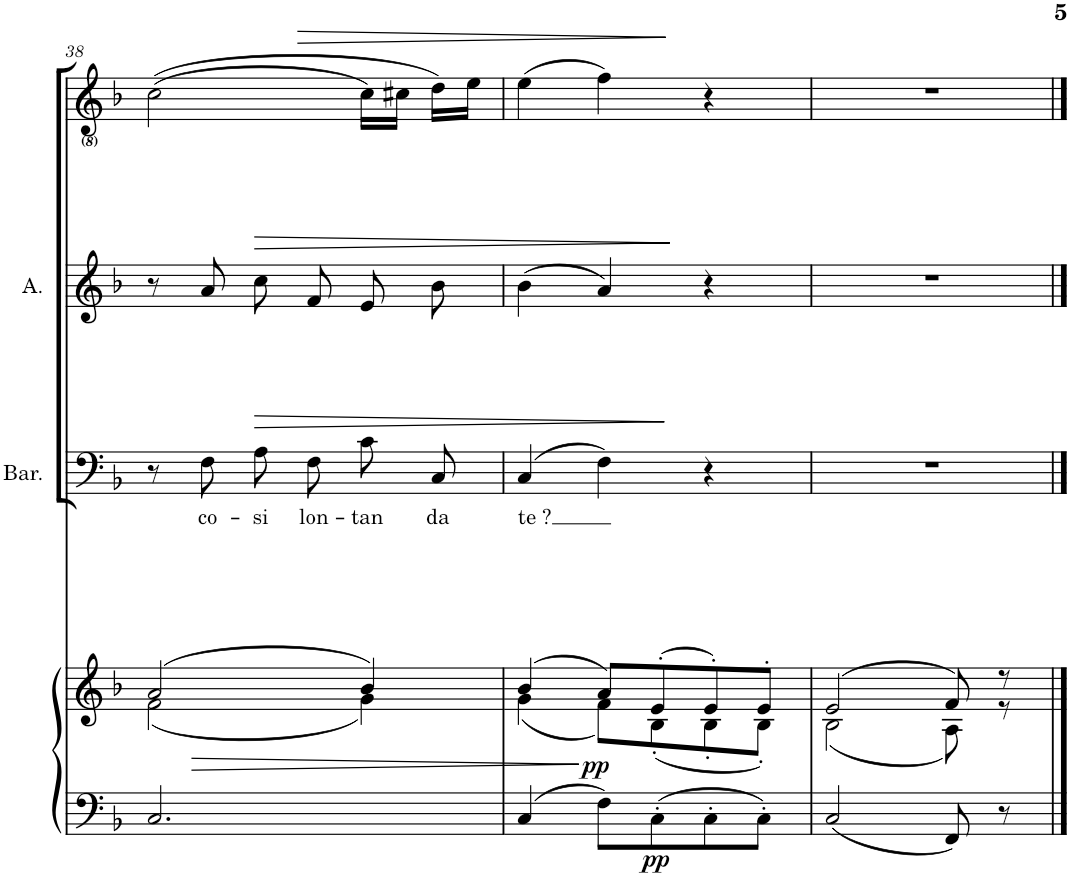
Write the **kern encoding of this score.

**kern	**kern	**dynam	**kern	**text	**dynam	**kern	**dynam	**kern	**dynam
*part4	*part4	*part4	*part3	*part3	*part3	*part2	*part2	*part1	*part1
*staff5	*staff4	*staff4/5	*staff3	*staff3	*staff3	*staff2	*staff2	*staff1	*staff1
*I"Piano	*	*	*I"Baryton	*	*	*I"Alto	*	*I"Voice	*
*I'Pno	*	*	*I'Bar.	*	*	*I'A.	*	*I'V	*
!!LO:PB:g=z
*clefF4	*clefG2	*	*clefF4	*	*	*clefG2	*	*clefG2	*
*k[b-]	*k[b-]	*	*k[b-]	*	*	*k[b-]	*	*k[b-]	*
*M3/4	*M3/4	*	*M3/4	*	*	*M3/4	*	*M3/4	*
=38	=38	=38	=38	=38	=38	=38	=38	=38	=38
!	!	!LO:HP:b	!	!	!	!	!	!	!
*	*^	*	*	*	*	*	*	*	*
2.C/	(2a/	(2f\	>	8r	.	.	8r	.	((2cc\	.
!	!	!	!	!	!LO:LY:b	!	!	!	!	!
.	.	.	.	8F\	co-	.	8a/	.	.	.
!	!	!	!	!	!LO:LY:b	!LO:HP:b	!	!LO:HP:b	!	!
.	.	.	.	8A\L	-si	>	8cc/L	>	.	.
!	!	!	!	!	!LO:LY:b	!	!	!	!	!
.	.	.	.	8F\J	lon-	.	8f/J	.	.	.
!	!	!	!	!	!LO:LY:b	!	!	!	!	!LO:HP:b
.	4b-/)	4g\)	.	8c\L	-tan	.	8e/L	.	16cc\LL)	>
.	.	.	.	.	.	.	.	.	16cc#X\JJ	.
!	!	!	!	!	!LO:LY:b	!	!	!	!	!
.	.	.	.	8C\J	da	.	8b-/J	.	16dd\LL)	.
.	.	.	.	.	.	.	.	.	16ee\JJ	.
=39	=39	=39	=39	=39	=39	=39	=39	=39	=39	=39
!	!	!	!	!	!LO:LY:b	!	!	!	!	!
4C/	(4b-/	(4g\	.	(4C/	te ?	.	(4b-\	.	(4ee\	.
!	!	!	!LO:DY:n=1:b	!	!	!	!	!	!	!
8F\L	8a/L)	8f\L)	] pp	4F\)	.	.	4a/)	.	4ff\)	.
!	!	!	!LO:DY:n=2:b=2	!	!	!	!	!	!	!
8C'\	(8e'/	(8B-'\	pp	.	.	.	.	.	.	.
8C'\	8e'/)	8B-'\	.	4r	.	]	4r	]	4r	]
8C'\J	8e'/J	8B-'\J)	.	.	.	.	.	.	.	.
=40	=40	=40	=40	=40	=40	=40	=40	=40	=40	=40
2C/	(2e/	(2B-\	.	2.r	.	.	2.r	.	2.r	.
8FF/	8f/)	8A\)	.	.	.	.	.	.	.	.
8r	8r	8r	.	.	.	.	.	.	.	.
*	*v	*v	*	*	*	*	*	*	*	*
==	==	==	==	==	==	==	==	==	==
*-	*-	*-	*-	*-	*-	*-	*-	*-	*-
